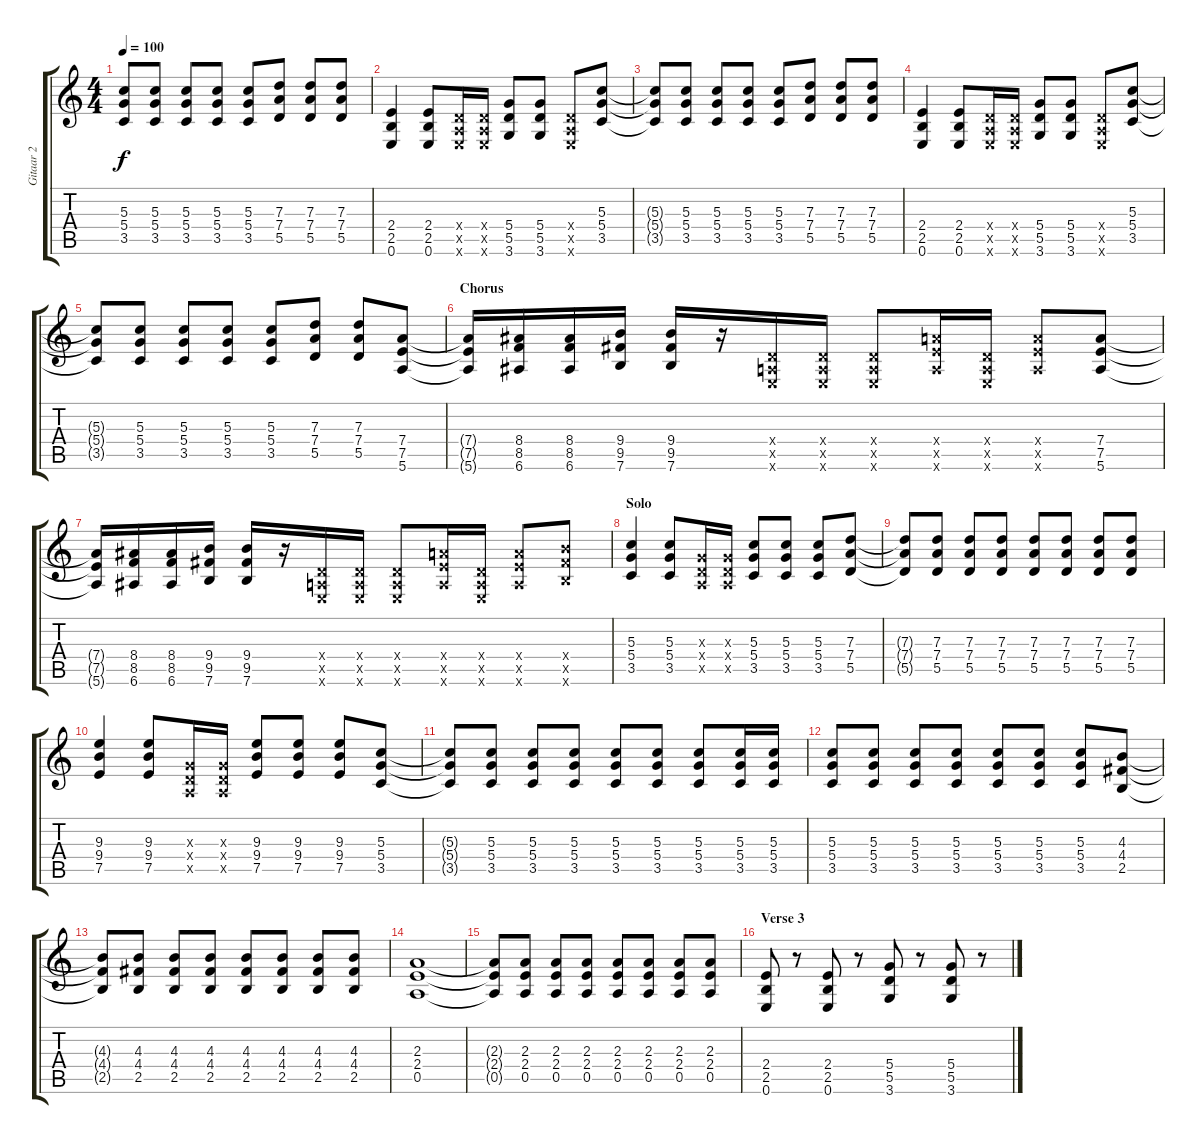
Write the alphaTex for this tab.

\track ("Gitaar 2" "Gitaar 2") {instrument overdrivenguitar}
\staff {score tabs}
\tuning (E4 B3 G3 D3 A2 E2) {hide}
\ts (4 4)
\tempo 100
\clef g2
\ks c
(5.3{t} 5.4{t} 3.5{t}).8{dy f} (5.3 5.4 3.5).8 (5.3 5.4 3.5).8 (5.3 5.4 3.5).8 (5.3 5.4 3.5).8 (7.3 7.4 5.5).8 (7.3 7.4 5.5).8 (7.3 7.4 5.5).8 |
(2.4 2.5 0.6).4 (2.4 2.5 0.6).8 (0.4{x} 0.5{x} 0.6{x}).16 (0.4{x} 0.5{x} 0.6{x}).16 (5.4 5.5 3.6).8 (5.4 5.5 3.6).8 (0.4{x} 0.5{x} 0.6{x}).8 (5.3 5.4 3.5).8 |
(5.3{t} 5.4{t} 3.5{t}).8 (5.3 5.4 3.5).8 (5.3 5.4 3.5).8 (5.3 5.4 3.5).8 (5.3 5.4 3.5).8 (7.3 7.4 5.5).8 (7.3 7.4 5.5).8 (7.3 7.4 5.5).8 |
(2.4 2.5 0.6).4 (2.4 2.5 0.6).8 (0.4{x} 0.5{x} 0.6{x}).16 (0.4{x} 0.5{x} 0.6{x}).16 (5.4 5.5 3.6).8 (5.4 5.5 3.6).8 (0.4{x} 0.5{x} 0.6{x}).8 (5.3 5.4 3.5).8 |
(5.3{t} 5.4{t} 3.5{t}).8 (5.3 5.4 3.5).8 (5.3 5.4 3.5).8 (5.3 5.4 3.5).8 (5.3 5.4 3.5).8 (7.3 7.4 5.5).8 (7.3 7.4 5.5).8 (7.4 7.5 5.6).8 |
\section ("" "Chorus")
(7.4{t} 7.5{t} 5.6{t}).16 (8.4 8.5 6.6).16 (8.4 8.5 6.6).16 (9.4 9.5 7.6).16 (9.4 9.5 7.6).16 r.16 (0.4{x} 0.5{x} 0.6{x}).16 (0.4{x} 0.5{x} 0.6{x}).16 (0.4{x} 0.5{x} 0.6{x}).8 (7.4{x} 7.5{x} 5.6{x}).16 (0.4{x} 0.5{x} 0.6{x}).16 (7.4{x} 7.5{x} 5.6{x}).8 (7.4 7.5 5.6).8 |
(7.4{t} 7.5{t} 5.6{t}).16 (8.4 8.5 6.6).16 (8.4 8.5 6.6).16 (9.4 9.5 7.6).16 (9.4 9.5 7.6).16 r.16 (0.4{x} 0.5{x} 0.6{x}).16 (0.4{x} 0.5{x} 0.6{x}).16 (0.4{x} 0.5{x} 0.6{x}).8 (7.4{x} 7.5{x} 5.6{x}).16 (0.4{x} 0.5{x} 0.6{x}).16 (7.4{x} 7.5{x} 5.6{x}).8 (9.4{x} 9.5{x} 7.6{x}).8 |
\section ("" "Solo")
(5.3 5.4 3.5).4 (5.3 5.4 3.5).8 (0.3{x} 0.4{x} 0.5{x}).16 (0.3{x} 0.4{x} 0.5{x}).16 (5.3 5.4 3.5).8 (5.3 5.4 3.5).8 (5.3 5.4 3.5).8 (7.3 7.4 5.5).8 |
(7.3{t} 7.4{t} 5.5{t}).8 (7.3 7.4 5.5).8 (7.3 7.4 5.5).8 (7.3 7.4 5.5).8 (7.3 7.4 5.5).8 (7.3 7.4 5.5).8 (7.3 7.4 5.5).8 (7.3 7.4 5.5).8 |
(9.3 9.4 7.5).4 (9.3 9.4 7.5).8 (0.3{x} 0.4{x} 0.5{x}).16 (0.3{x} 0.4{x} 0.5{x}).16 (9.3 9.4 7.5).8 (9.3 9.4 7.5).8 (9.3 9.4 7.5).8 (5.3 5.4 3.5).8 |
(5.3{t} 5.4{t} 3.5{t}).8 (5.3 5.4 3.5).8 (5.3 5.4 3.5).8 (5.3 5.4 3.5).8 (5.3 5.4 3.5).8 (5.3 5.4 3.5).8 (5.3 5.4 3.5).8 (5.3 5.4 3.5).16 (5.3 5.4 3.5).16 |
(5.3 5.4 3.5).8 (5.3 5.4 3.5).8 (5.3 5.4 3.5).8 (5.3 5.4 3.5).8 (5.3 5.4 3.5).8 (5.3 5.4 3.5).8 (5.3 5.4 3.5).8 (4.3 4.4 2.5).8 |
(4.3{t} 4.4{t} 2.5{t}).8 (4.3 4.4 2.5).8 (4.3 4.4 2.5).8 (4.3 4.4 2.5).8 (4.3 4.4 2.5).8 (4.3 4.4 2.5).8 (4.3 4.4 2.5).8 (4.3 4.4 2.5).8 |
(2.3 2.4 0.5).1 |
(2.3{t} 2.4{t} 0.5{t}).8 (2.3 2.4 0.5).8 (2.3 2.4 0.5).8 (2.3 2.4 0.5).8 (2.3 2.4 0.5).8 (2.3 2.4 0.5).8 (2.3 2.4 0.5).8 (2.3 2.4 0.5).8 |
\section ("" "Verse 3")
(2.4 2.5 0.6).8 r.8 (2.4 2.5 0.6).8 r.8 (5.4 5.5 3.6).8 r.8 (5.4 5.5 3.6).8 r.8
